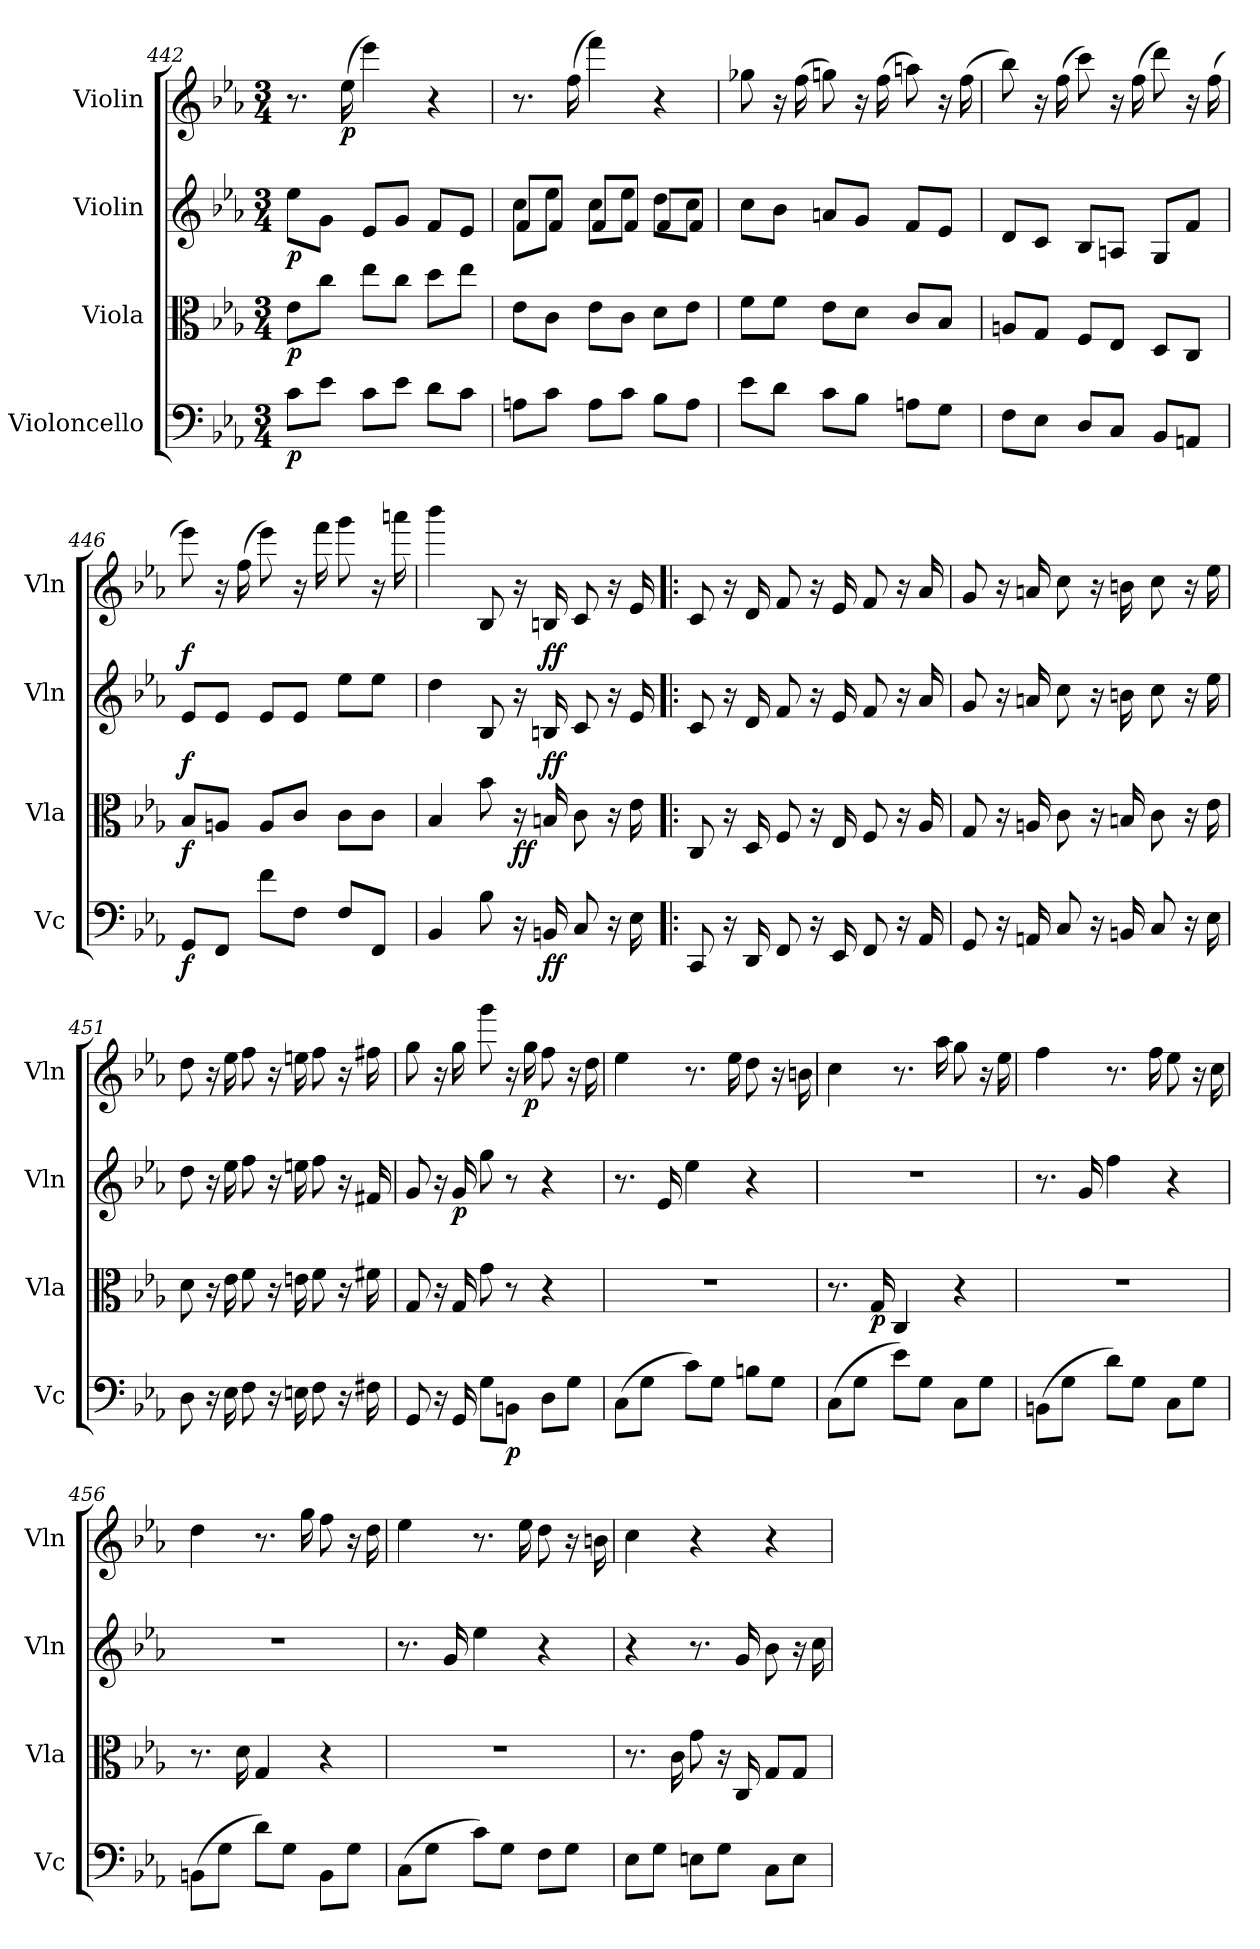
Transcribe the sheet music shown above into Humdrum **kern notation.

**kern	**dynam	**kern	**dynam	**kern	**dynam	**kern	**dynam
*part4	*part4	*part3	*part3	*part2	*part2	*part1	*part1
*staff4	*staff4	*staff3	*staff3	*staff2	*staff2	*staff1	*staff1
*I"Violoncello	*	*I"Viola	*	*I"Violin	*	*I"Violin	*
*I'Vc	*	*I'Vla	*	*I'Vln	*	*I'Vln	*
*clefF4	*	*clefC3	*	*clefG2	*	*clefG2	*
*k[b-e-a-]	*	*k[b-e-a-]	*	*k[b-e-a-]	*	*k[b-e-a-]	*
*E-:	*	*E-:	*	*E-:	*	*E-:	*
*M3/4	*	*M3/4	*	*M3/4	*	*M3/4	*
=442	=442	=442	=442	=442	=442	=442	=442
8c\L	p	8e-\L	p	8ee-\L	p	8.r	.
8e-\J	.	8cc\J	.	8g\J	.	.	.
.	.	.	.	.	.	(16ee-	p
8c\L	.	8ee-\L	.	8e-/L	.	4eee-)	.
8e-\J	.	8cc\J	.	8g/J	.	.	.
8d\L	.	8dd\L	.	8f/L	.	4r	.
8c\J	.	8ee-\J	.	8e-/J	.	.	.
=443	=443	=443	=443	=443	=443	=443	=443
*	*	*	*	*^	*	*	*
8An\L	.	8e-\L	.	8cc\L	8f/L	.	8.r	.
8c\J	.	8c\J	.	8ee-\J	8f/J	.	.	.
.	.	.	.	.	.	.	(16ff	.
8A\L	.	8e-\L	.	8cc\L	8f/L	.	4fff)	.
8c\J	.	8c\J	.	8ee-\J	8f/J	.	.	.
8B-\L	.	8d\L	.	8dd\L	8f/L	.	4r	.
8A\J	.	8e-\J	.	8cc\J	8f/J	.	.	.
*	*	*	*	*v	*v	*	*	*
=444	=444	=444	=444	=444	=444	=444	=444
8e-\L	.	8f\L	.	8cc\L	.	8gg-X	.
8d\J	.	8f\J	.	8b-\J	.	16r	.
.	.	.	.	.	.	(16ff	.
8c\L	.	8e-\L	.	8an/L	.	8ggn)	.
8B-\J	.	8d\J	.	8g/J	.	16r	.
.	.	.	.	.	.	(16ff	.
8An\L	.	8c/L	.	8f/L	.	8aan)	.
8G\J	.	8B-/J	.	8e-/J	.	16r	.
.	.	.	.	.	.	(16ff	.
=445	=445	=445	=445	=445	=445	=445	=445
8F\L	.	8An/L	.	8d/L	.	8bb-)	.
8E-\J	.	8G/J	.	8c/J	.	16r	.
.	.	.	.	.	.	(16ff	.
8D/L	.	8F/L	.	8B-/L	.	8ccc)	.
8C/J	.	8E-/J	.	8An/J	.	16r	.
.	.	.	.	.	.	(16ff	.
8BB-/L	.	8D/L	.	8G/L	.	8ddd)	.
8AAn/J	.	8C/J	.	8f/J	.	16r	.
.	.	.	.	.	.	(16ff	.
=446	=446	=446	=446	=446	=446	=446	=446
8GG/L	f	8B-/L	f	8e-/L	f	8eee-)	f
8FF/J	.	8An/J	.	8e-/J	.	16r	.
.	.	.	.	.	.	(16ff	.
8f\L	.	8A/L	.	8e-/L	.	8eee-)	.
8F\J	.	8c/J	.	8e-/J	.	16r	.
.	.	.	.	.	.	16fff	.
8F/L	.	8c\L	.	8ee-\L	.	8ggg	.
8FF/J	.	8c\J	.	8ee-\J	.	16r	.
.	.	.	.	.	.	16aaan	.
=447	=447	=447	=447	=447	=447	=447	=447
4BB-	.	4B-	.	4dd	.	4bbb-	.
8B-	.	8b-	.	8B-	.	8B-	.
16r	.	16r	ff	16r	.	16r	.
16BBn	ff	16Bn	.	16Bn	ff	16Bn	ff
8C	.	8c	.	8c	.	8c	.
16r	.	16r	.	16r	.	16r	.
16E-	.	16e-	.	16e-	.	16e-	.
=449!|:	=449!|:	=449!|:	=449!|:	=449!|:	=449!|:	=449!|:	=449!|:
8CC	.	8C	.	8c	.	8c	.
16r	.	16r	.	16r	.	16r	.
16DD	.	16D	.	16d	.	16d	.
8FF	.	8F	.	8f	.	8f	.
16r	.	16r	.	16r	.	16r	.
16EE-	.	16E-	.	16e-	.	16e-	.
8FF	.	8F	.	8f	.	8f	.
16r	.	16r	.	16r	.	16r	.
16AA-	.	16A-	.	16a-	.	16a-	.
=450	=450	=450	=450	=450	=450	=450	=450
8GG	.	8G	.	8g	.	8g	.
16r	.	16r	.	16r	.	16r	.
16AAn	.	16An	.	16an	.	16an	.
8C	.	8c	.	8cc	.	8cc	.
16r	.	16r	.	16r	.	16r	.
16BBn	.	16Bn	.	16bn	.	16bn	.
8C	.	8c	.	8cc	.	8cc	.
16r	.	16r	.	16r	.	16r	.
16E-	.	16e-	.	16ee-	.	16ee-	.
=451	=451	=451	=451	=451	=451	=451	=451
8D	.	8d	.	8dd	.	8dd	.
16r	.	16r	.	16r	.	16r	.
16E-	.	16e-	.	16ee-	.	16ee-	.
8F	.	8f	.	8ff	.	8ff	.
16r	.	16r	.	16r	.	16r	.
16En	.	16en	.	16een	.	16een	.
8F	.	8f	.	8ff	.	8ff	.
16r	.	16r	.	16r	.	16r	.
16F#X	.	16f#X	.	16f#X	.	16ff#X	.
=452	=452	=452	=452	=452	=452	=452	=452
8GG	.	8G	.	8g	.	8gg	.
16r	.	16r	.	16r	.	16r	.
16GG	.	16G	.	16g	p	16gg	.
8G\L	.	8g	.	8gg	.	8ggg	.
8BBn\J	p	8r	.	8r	.	16r	.
.	.	.	.	.	.	16gg	p
8D\L	.	4r	.	4r	.	8ff	.
8G\J	.	.	.	.	.	16r	.
.	.	.	.	.	.	16dd	.
=453	=453	=453	=453	=453	=453	=453	=453
(8C\L	.	2.r	.	8.r	.	4ee-	.
8G\J	.	.	.	.	.	.	.
.	.	.	.	16e-	.	.	.
8c\L)	.	.	.	4ee-	.	8.r	.
8G\J	.	.	.	.	.	.	.
.	.	.	.	.	.	16ee-	.
8Bn\L	.	.	.	4r	.	8dd	.
8G\J	.	.	.	.	.	16r	.
.	.	.	.	.	.	16bn	.
=454	=454	=454	=454	=454	=454	=454	=454
(8C\L	.	8.r	.	2.r	.	4cc	.
8G\J	.	.	.	.	.	.	.
.	.	16G	p	.	.	.	.
8e-\L)	.	4C	.	.	.	8.r	.
8G\J	.	.	.	.	.	.	.
.	.	.	.	.	.	16aa-	.
8C\L	.	4r	.	.	.	8gg	.
8G\J	.	.	.	.	.	16r	.
.	.	.	.	.	.	16ee-	.
=455	=455	=455	=455	=455	=455	=455	=455
(8BBn\L	.	2.r	.	8.r	.	4ff	.
8G\J	.	.	.	.	.	.	.
.	.	.	.	16g	.	.	.
8d\L)	.	.	.	4ff	.	8.r	.
8G\J	.	.	.	.	.	.	.
.	.	.	.	.	.	16ff	.
8C\L	.	.	.	4r	.	8ee-	.
8G\J	.	.	.	.	.	16r	.
.	.	.	.	.	.	16cc	.
=456	=456	=456	=456	=456	=456	=456	=456
(8BBn\L	.	8.r	.	2.r	.	4dd	.
8G\J	.	.	.	.	.	.	.
.	.	16d	.	.	.	.	.
8d\L)	.	4G	.	.	.	8.r	.
8G\J	.	.	.	.	.	.	.
.	.	.	.	.	.	16gg	.
8BB\L	.	4r	.	.	.	8ff	.
8G\J	.	.	.	.	.	16r	.
.	.	.	.	.	.	16dd	.
=457	=457	=457	=457	=457	=457	=457	=457
(8C\L	.	2.r	.	8.r	.	4ee-	.
8G\J	.	.	.	.	.	.	.
.	.	.	.	16g	.	.	.
8c\L)	.	.	.	4ee-	.	8.r	.
8G\J	.	.	.	.	.	.	.
.	.	.	.	.	.	16ee-	.
8F\L	.	.	.	4r	.	8dd	.
8G\J	.	.	.	.	.	16r	.
.	.	.	.	.	.	16bn	.
=458	=458	=458	=458	=458	=458	=458	=458
8E-\L	.	8.r	.	4r	.	4cc	.
8G\J	.	.	.	.	.	.	.
.	.	16c	.	.	.	.	.
8En\L	.	8g	.	8.r	.	4r	.
8G\J	.	16r	.	.	.	.	.
.	.	16C	.	16g	.	.	.
8C\L	.	8G/L	.	8b-	.	4r	.
8E\J	.	8G/J	.	16r	.	.	.
.	.	.	.	16cc	.	.	.
=	=	=	=	=	=	=	=
*-	*-	*-	*-	*-	*-	*-	*-
